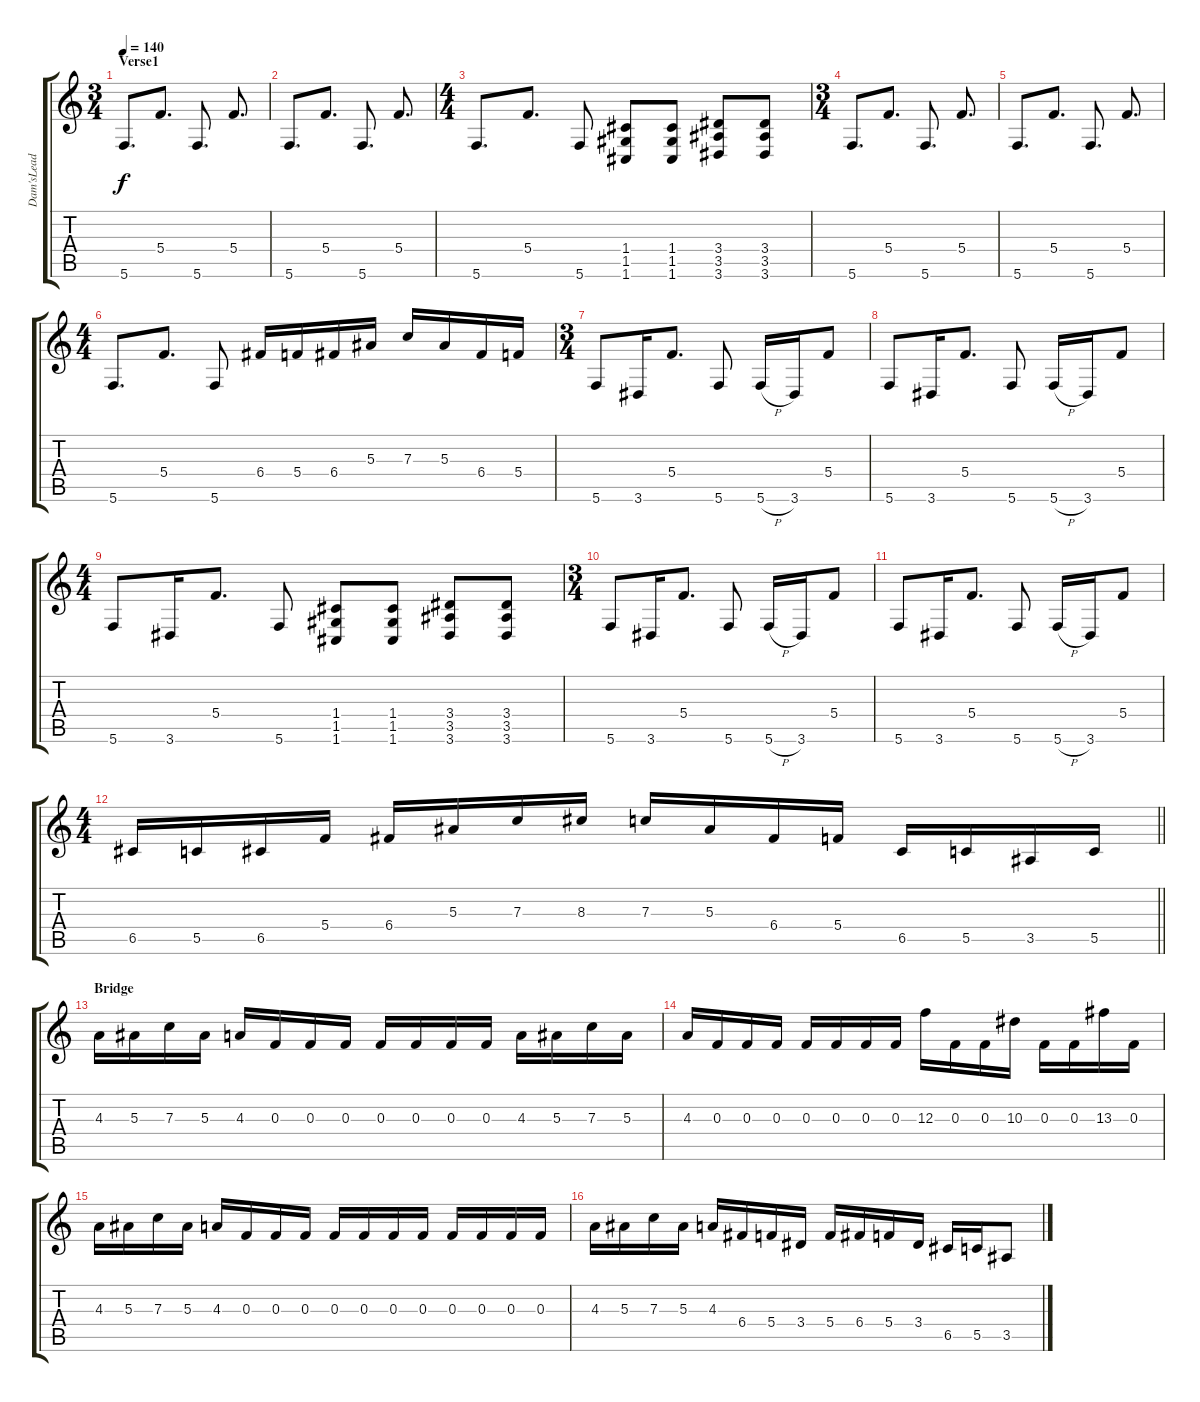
\track ("Dam'sLead" "Dam'sLead") {instrument distortionguitar}
\staff {score tabs}
\tuning (D4 A3 F3 C3 G2 C2) {hide}
\ts (3 4)
\section ("" "Verse1")
\tempo 140
\clef g2
\ks c
5.6.8{d dy f} 5.4.8{d} 5.6.8{d} 5.4.8{d} |
5.6.8{d} 5.4.8{d} 5.6.8{d} 5.4.8{d} |
\ts (4 4)
5.6.8{d} 5.4.8{d} 5.6.8 (1.4 1.5 1.6).8 (1.4 1.5 1.6).8 (3.4 3.5 3.6).8 (3.4 3.5 3.6).8 |
\ts (3 4)
5.6.8{d} 5.4.8{d} 5.6.8{d} 5.4.8{d} |
5.6.8{d} 5.4.8{d} 5.6.8{d} 5.4.8{d} |
\ts (4 4)
5.6.8{d} 5.4.8{d} 5.6.8 6.4.16 5.4.16 6.4.16 5.3.16 7.3.16 5.3.16 6.4.16 5.4.16 |
\ts (3 4)
5.6.8 3.6.16 5.4.8{d} 5.6.8 5.6{h}.16 3.6.16 5.4.8 |
5.6.8 3.6.16 5.4.8{d} 5.6.8 5.6{h}.16 3.6.16 5.4.8 |
\ts (4 4)
5.6.8 3.6.16 5.4.8{d} 5.6.8 (1.4 1.5 1.6).8 (1.4 1.5 1.6).8 (3.4 3.5 3.6).8 (3.4 3.5 3.6).8 |
\ts (3 4)
5.6.8 3.6.16 5.4.8{d} 5.6.8 5.6{h}.16 3.6.16 5.4.8 |
5.6.8 3.6.16 5.4.8{d} 5.6.8 5.6{h}.16 3.6.16 5.4.8 |
\ts (4 4)
\barLineRight lightlight
6.5.16 5.5.16 6.5.16 5.4.16 6.4.16 5.3.16 7.3.16 8.3.16 7.3.16 5.3.16 6.4.16 5.4.16 6.5.16 5.5.16 3.5.16 5.5.16 |
\section ("" "Bridge")
4.3.16 5.3.16 7.3.16 5.3.16 4.3.16 0.3.16 0.3.16 0.3.16 0.3.16 0.3.16 0.3.16 0.3.16 4.3.16 5.3.16 7.3.16 5.3.16 |
4.3.16 0.3.16 0.3.16 0.3.16 0.3.16 0.3.16 0.3.16 0.3.16 12.3.16 0.3.16 0.3.16 10.3.16 0.3.16 0.3.16 13.3.16 0.3.16 |
4.3.16 5.3.16 7.3.16 5.3.16 4.3.16 0.3.16 0.3.16 0.3.16 0.3.16 0.3.16 0.3.16 0.3.16 0.3.16 0.3.16 0.3.16 0.3.16 |
4.3.16 5.3.16 7.3.16 5.3.16 4.3.16 6.4.16 5.4.16 3.4.16 5.4.16 6.4.16 5.4.16 3.4.16 6.5.16 5.5.16 3.5.8
